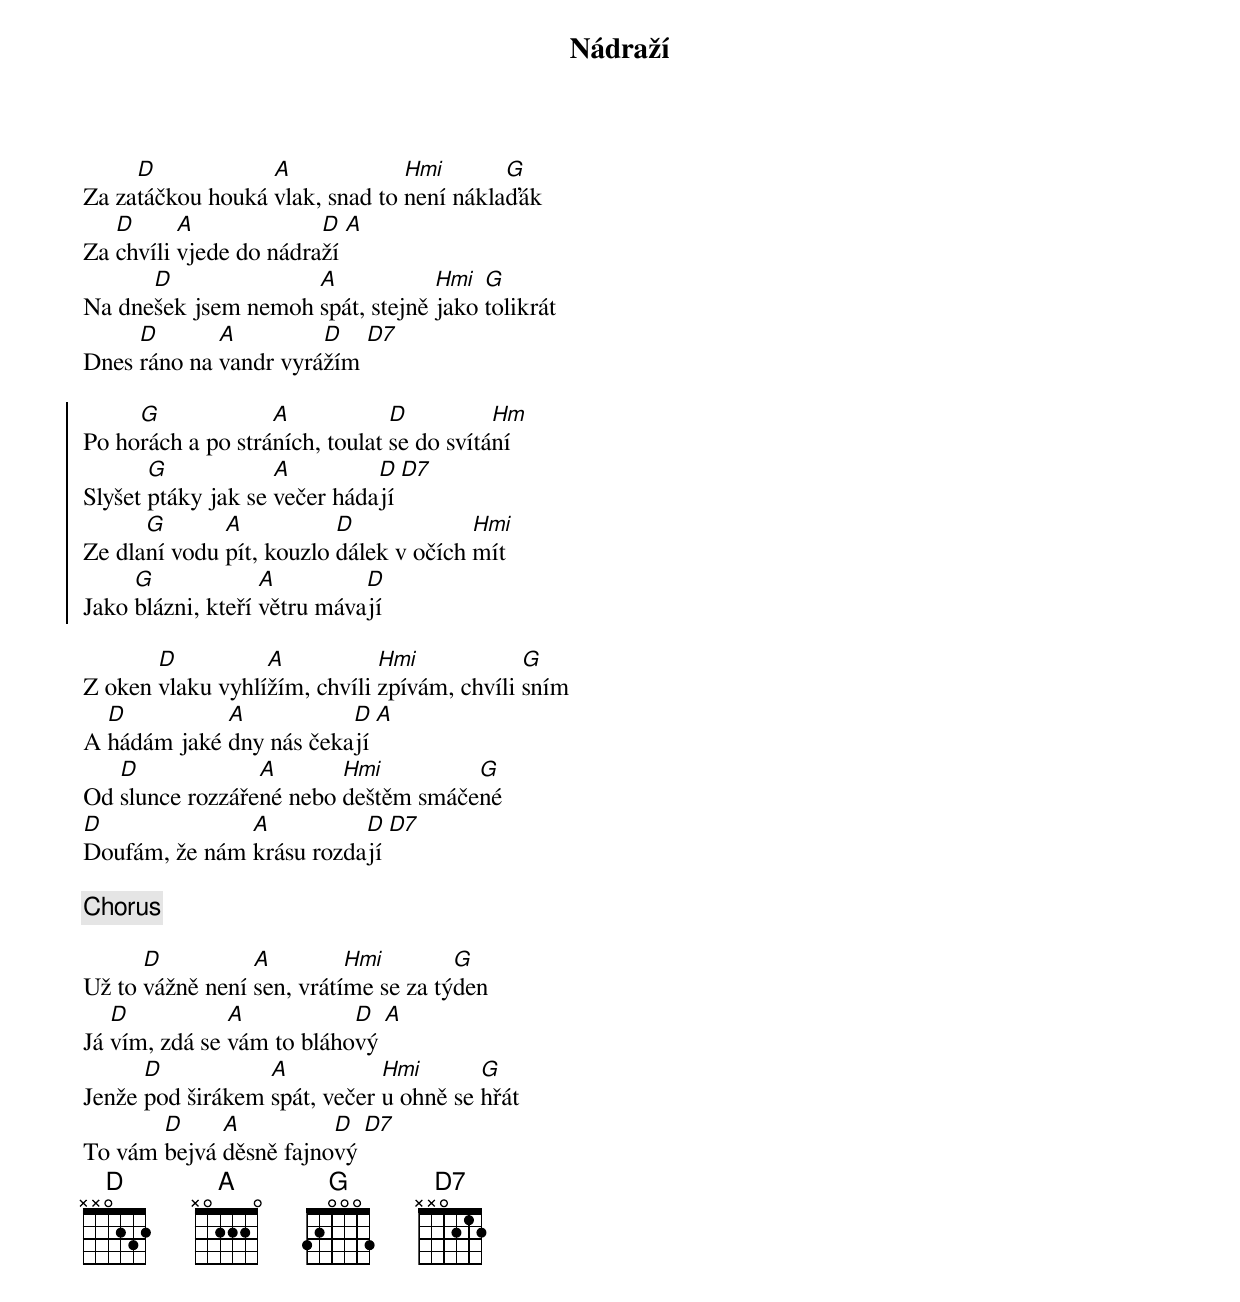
{title: Nádraží}
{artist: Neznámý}
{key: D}
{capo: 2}
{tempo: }
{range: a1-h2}
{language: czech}
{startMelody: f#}
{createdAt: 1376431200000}
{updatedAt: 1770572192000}
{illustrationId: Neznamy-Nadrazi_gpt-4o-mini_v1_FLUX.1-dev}
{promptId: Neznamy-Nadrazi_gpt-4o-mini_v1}

{start_of_verse}
Za za[D]táčkou houká [A]vlak, snad to [Hmi]není nákla[G]ďák
Za [D]chvíli [A]vjede do nádra[D]ží [A]
Na dne[D]šek jsem nemoh [A]spát, stejně [Hmi]jako [G]tolikrát
Dnes [D]ráno na [A]vandr vyrá[D]žím [D7]
{end_of_verse}

{start_of_chorus}
Po ho[G]rách a po strá[A]ních, toulat [D]se do svítá[Hm]ní
Slyšet [G]ptáky jak se [A]večer háda[D]jí [D7]
Ze dla[G]ní vodu [A]pít, kouzlo [D]dálek v očích [Hmi]mít
Jako [G]blázni, kteří [A]větru máva[D]jí
{end_of_chorus}

{start_of_verse}
Z oken [D]vlaku vyhlí[A]žím, chvíli [Hmi]zpívám, chvíli [G]sním
A [D]hádám jaké [A]dny nás čeka[D]jí [A]
Od [D]slunce rozzáře[A]né nebo [Hmi]deštěm smáče[G]né
[D]Doufám, že nám [A]krásu rozda[D]jí [D7]
{end_of_verse}

{chorus}

{start_of_verse}
Už to [D]vážně není [A]sen, vrátí[Hmi]me se za tý[G]den
Já [D]vím, zdá se [A]vám to bláho[D]vý [A]
Jenže [D]pod širákem [A]spát, večer [Hmi]u ohně se [G]hřát
To vám [D]bejvá [A]děsně fajno[D]vý [D7]
{end_of_verse}
